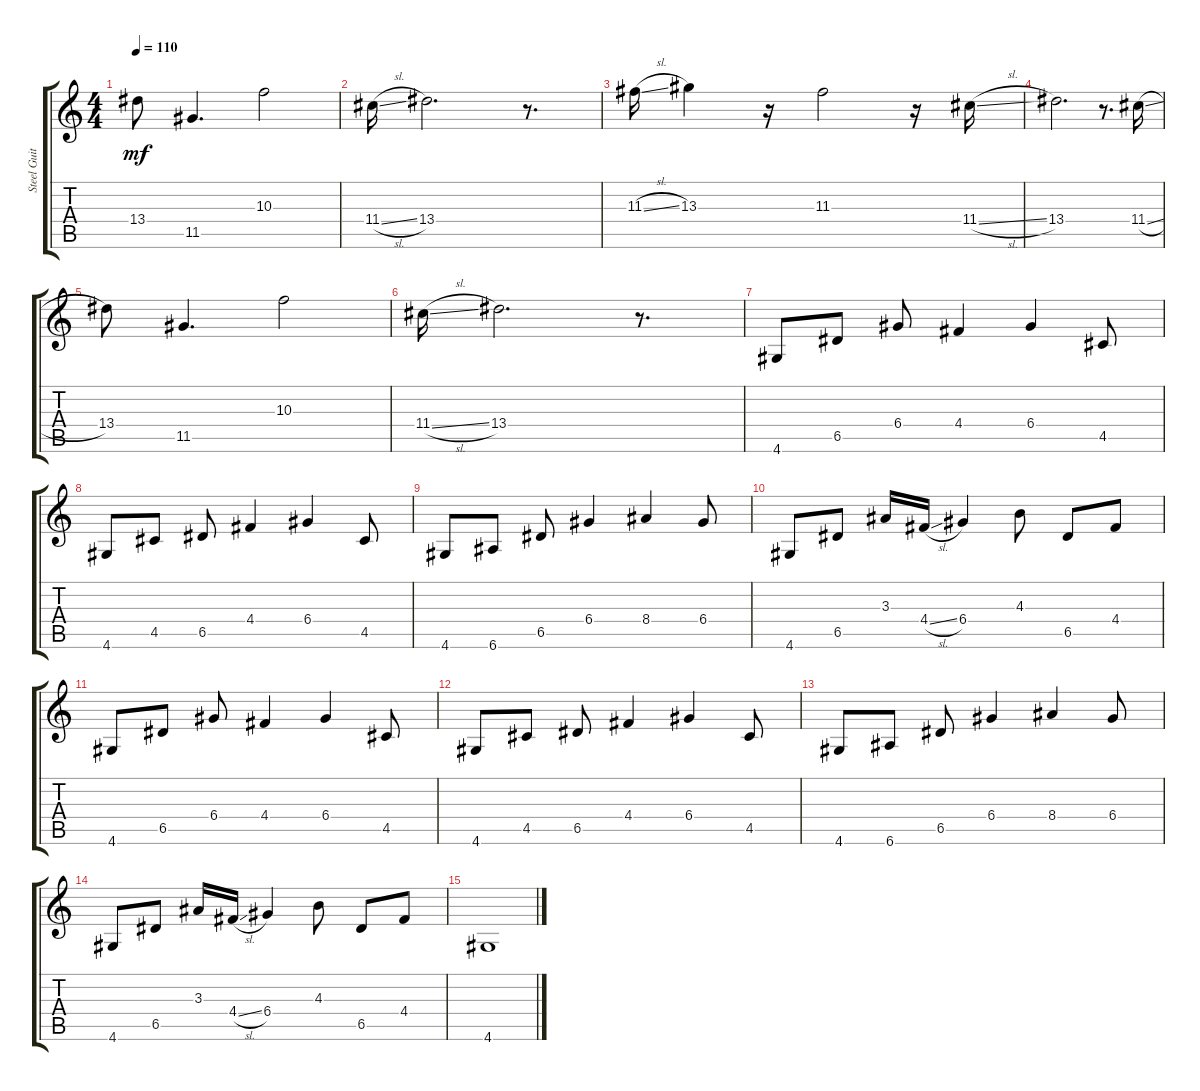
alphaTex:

\track ("Steel Guitar" "Steel Guit") {instrument acousticguitarsteel}
\staff {score tabs}
\tuning (E4 B3 G3 D3 A2 E2) {hide}
\ts (4 4)
\tempo 110
\clef g2
\ks c
13.4.8{dy mf} 11.5.4{d} 10.3.2 |
11.4{sl}.16 13.4.2{d} r.8{d} |
11.3{sl}.16 13.3.4 r.16 11.3.2 r.16 11.4{sl}.16 |
13.4.2{d} r.8{d} 11.4{sl}.16 |
13.4.8 11.5.4{d} 10.3.2 |
11.4{sl}.16 13.4.2{d} r.8{d} |
4.6.8 6.5.8 6.4.8 4.4.4 6.4.4 4.5.8 |
4.6.8 4.5.8 6.5.8 4.4.4 6.4.4 4.5.8 |
4.6.8 6.6.8 6.5.8 6.4.4 8.4.4 6.4.8 |
4.6.8 6.5.8 3.3.16 4.4{sl}.16 6.4.4 4.3.8 6.5.8 4.4.8 |
4.6.8 6.5.8 6.4.8 4.4.4 6.4.4 4.5.8 |
4.6.8 4.5.8 6.5.8 4.4.4 6.4.4 4.5.8 |
4.6.8 6.6.8 6.5.8 6.4.4 8.4.4 6.4.8 |
4.6.8 6.5.8 3.3.16 4.4{sl}.16 6.4.4 4.3.8 6.5.8 4.4.8 |
4.6.1
